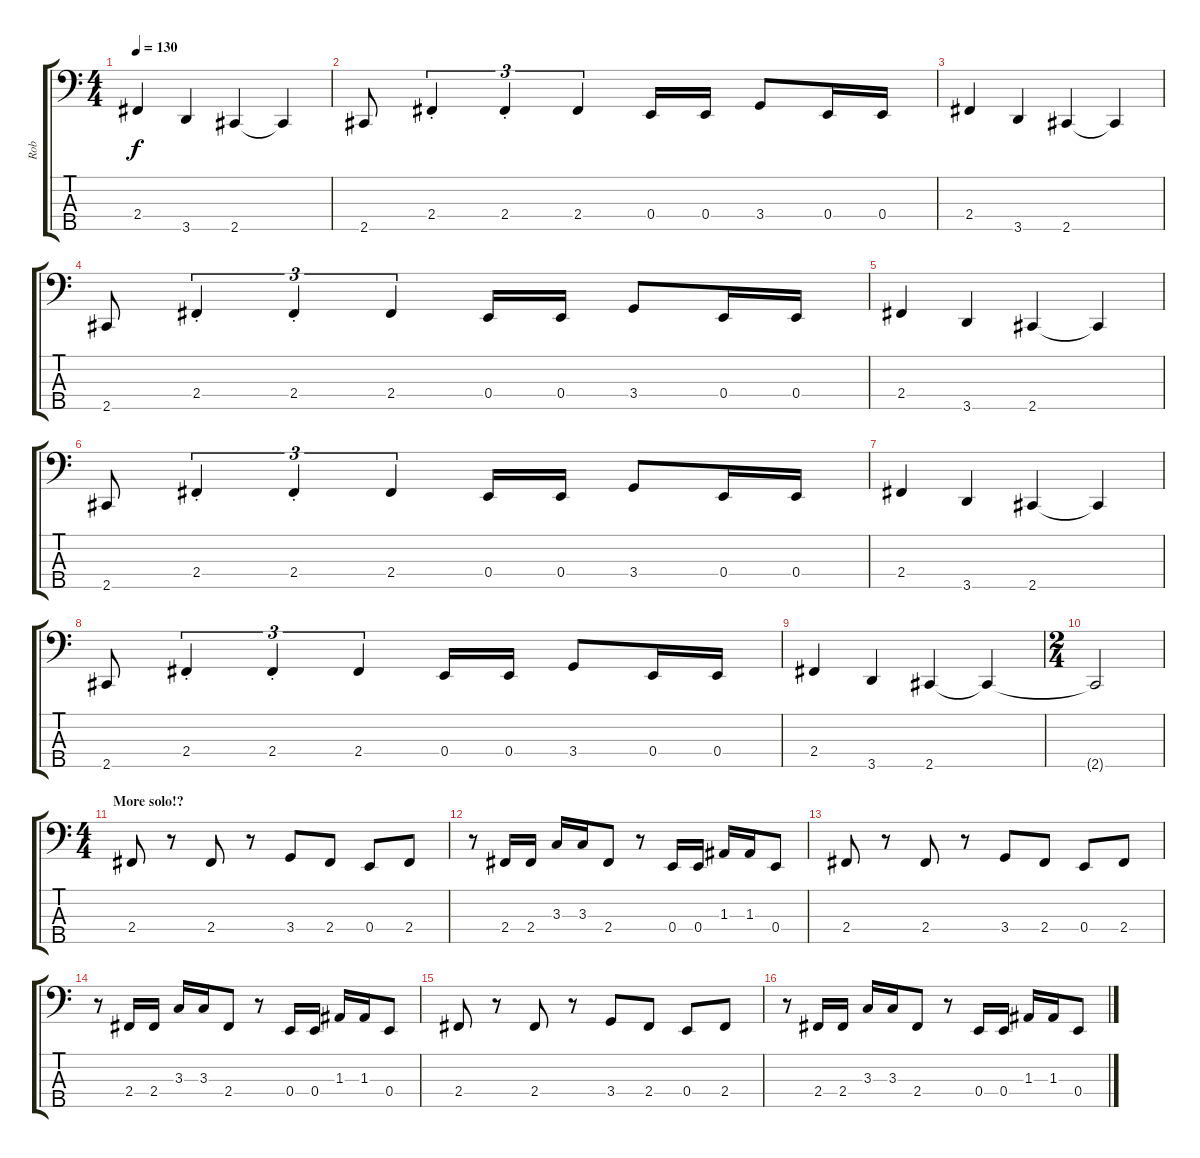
\track ("Rob" "Rob") {instrument electricbassfinger}
\staff {score tabs}
\tuning (G2 D2 A1 E1 B0) {hide}
\ts (4 4)
\tempo 130
\clef f4
\ks c
2.4.4{dy f} 3.5.4 2.5.4 2.5{t}.4 |
2.5.8 2.4{st}.4{tu (3 2)} 2.4{st}.4{tu (3 2)} 2.4.4{tu (3 2)} 0.4.16 0.4.16 3.4.8 0.4.16 0.4.16 |
2.4.4 3.5.4 2.5.4 2.5{t}.4 |
2.5.8 2.4{st}.4{tu (3 2)} 2.4{st}.4{tu (3 2)} 2.4.4{tu (3 2)} 0.4.16 0.4.16 3.4.8 0.4.16 0.4.16 |
2.4.4 3.5.4 2.5.4 2.5{t}.4 |
2.5.8 2.4{st}.4{tu (3 2)} 2.4{st}.4{tu (3 2)} 2.4.4{tu (3 2)} 0.4.16 0.4.16 3.4.8 0.4.16 0.4.16 |
2.4.4 3.5.4 2.5.4 2.5{t}.4 |
2.5.8 2.4{st}.4{tu (3 2)} 2.4{st}.4{tu (3 2)} 2.4.4{tu (3 2)} 0.4.16 0.4.16 3.4.8 0.4.16 0.4.16 |
2.4.4 3.5.4 2.5.4 2.5{t}.4 |
\ts (2 4)
2.5{t}.2 |
\ts (4 4)
\section ("" "More solo!?")
2.4.8 r.8 2.4.8 r.8 3.4.8 2.4.8 0.4.8 2.4.8 |
r.8 2.4.16 2.4.16 3.3.16 3.3.16 2.4.8 r.8 0.4.16 0.4.16 1.3.16 1.3.16 0.4.8 |
2.4.8 r.8 2.4.8 r.8 3.4.8 2.4.8 0.4.8 2.4.8 |
r.8 2.4.16 2.4.16 3.3.16 3.3.16 2.4.8 r.8 0.4.16 0.4.16 1.3.16 1.3.16 0.4.8 |
2.4.8 r.8 2.4.8 r.8 3.4.8 2.4.8 0.4.8 2.4.8 |
r.8 2.4.16 2.4.16 3.3.16 3.3.16 2.4.8 r.8 0.4.16 0.4.16 1.3.16 1.3.16 0.4.8
